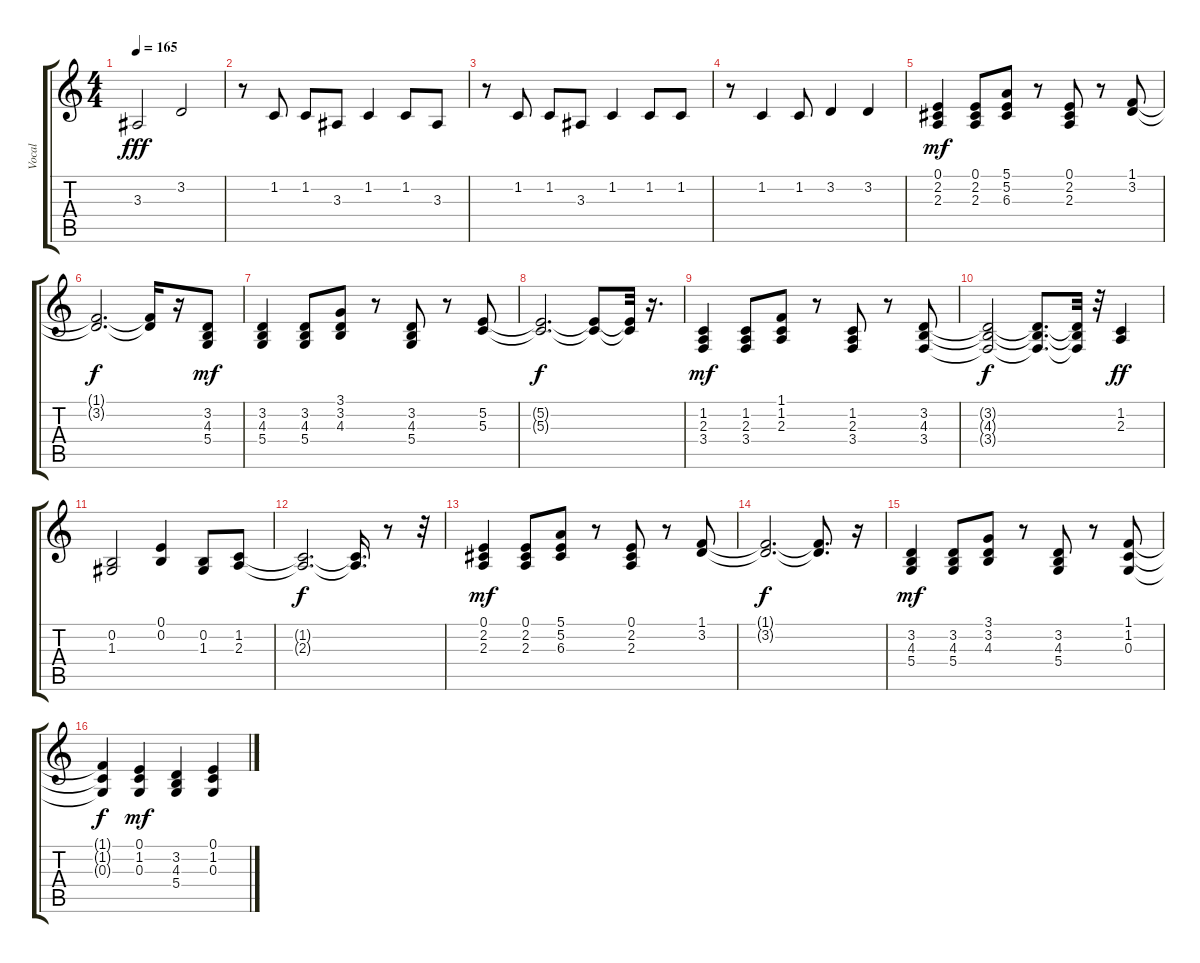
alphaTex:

\track ("Vocal" "Vocal") {instrument altosax}
\staff {score tabs}
\tuning (E4 B3 G3 D3 A2 E2) {hide}
\ts (4 4)
\tempo 165
\clef g2
\ks c
3.3.2{dy fff} 3.2.2 |
r.8 1.2.8 1.2.8 3.3.8 1.2.4 1.2.8 3.3.8 |
r.8 1.2.8 1.2.8 3.3.8 1.2.4 1.2.8 1.2.8 |
r.8 1.2.4 1.2.8 3.2.4 3.2.4 |
(0.1 2.2 2.3).4{dy mf} (0.1 2.2 2.3).8 (5.1 5.2 6.3).8 r.8 (0.1 2.2 2.3).8 r.8 (1.1 3.2).8 |
(1.1{t} 3.2{t}).2{d dy f} (1.1{t} 3.2{t}).16 r.16 (3.2 4.3 5.4).8{dy mf} |
(3.2 4.3 5.4).4 (3.2 4.3 5.4).8 (3.1 3.2 4.3).8 r.8 (3.2 4.3 5.4).8 r.8 (5.2 5.3).8 |
(5.2{t} 5.3{t}).2{d dy f} (5.2{t} 5.3{t}).8 (5.2{t} 5.3{t}).32 r.16{d} |
(1.2 2.3 3.4).4{dy mf} (1.2 2.3 3.4).8 (1.1 1.2 2.3).8 r.8 (1.2 2.3 3.4).8 r.8 (3.2 4.3 3.4).8 |
(3.2{t} 4.3{t} 3.4{t}).2{dy f} (3.2{t} 4.3{t} 3.4{t}).8{d} (3.2{t} 4.3{t} 3.4{t}).32 r.32 (1.2 2.3).4{dy ff} |
(0.2 1.3).2 (0.1 0.2).4 (0.2 1.3).8 (1.2 2.3).8 |
(1.2{t} 2.3{t}).2{d dy f} (1.2{t} 2.3{t}).16{d} r.8 r.32 |
(0.1 2.2 2.3).4{dy mf} (0.1 2.2 2.3).8 (5.1 5.2 6.3).8 r.8 (0.1 2.2 2.3).8 r.8 (1.1 3.2).8 |
(1.1{t} 3.2{t}).2{d dy f} (1.1{t} 3.2{t}).8{d} r.16 |
(3.2 4.3 5.4).4{dy mf} (3.2 4.3 5.4).8 (3.1 3.2 4.3).8 r.8 (3.2 4.3 5.4).8 r.8 (1.1 1.2 0.3).8 |
(1.1{t} 1.2{t} 0.3{t}).4{dy f} (0.1 1.2 0.3).4{dy mf} (3.2 4.3 5.4).4 (0.1 1.2 0.3).4
